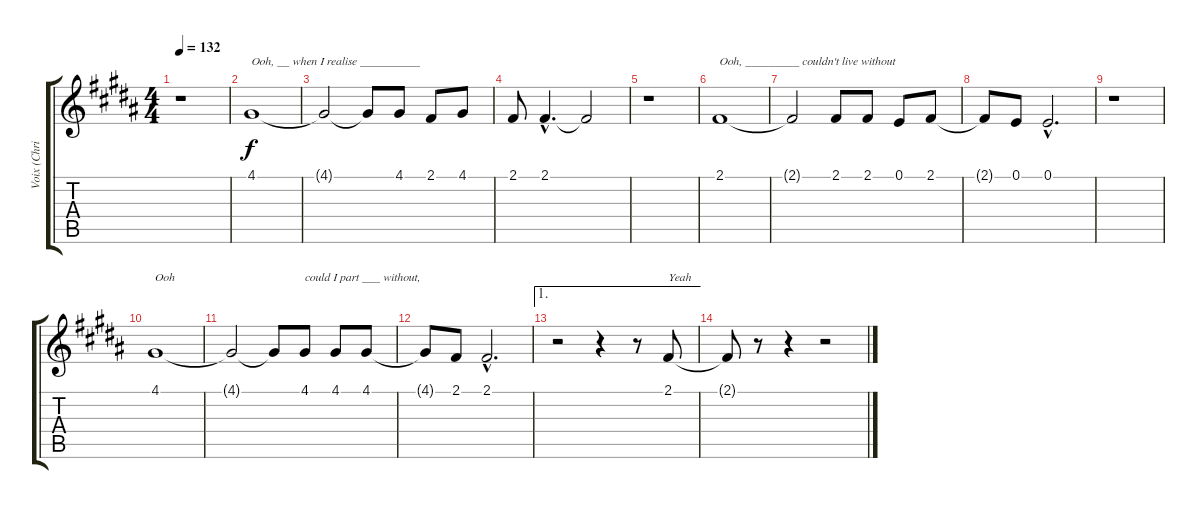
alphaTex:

\track ("Voix (Chris Martin)" "Voix (Chri") {instrument violin}
\staff {score tabs}
\tuning (E4 B3 G3 D3 A2 E2) {hide}
\ts (4 4)
\tempo 132
\clef g2
\ks b
r.1{dy f} |
4.1.1{txt "Ooh, __ when I realise __________"} |
4.1{t}.2 4.1{t}.8 4.1.8 2.1.8 4.1.8 |
2.1.8 2.1{hac}.4{d} 2.1{t}.2 |
r.1 |
2.1.1{txt "Ooh, _________ couldn't live without"} |
2.1{t}.2 2.1.8 2.1.8 0.1.8 2.1.8 |
2.1{t}.8 0.1.8 0.1{hac}.2{d} |
r.1 |
4.1.1{txt "Ooh"} |
4.1{t}.2 4.1{t}.8 4.1.8{txt "could I part ___ without,"} 4.1.8 4.1.8 |
4.1{t}.8 2.1.8 2.1{hac}.2{d} |
\ae 1
r.2 r.4 r.8 2.1.8{txt "Yeah"} |
2.1{t}.8 r.8 r.4 r.2
